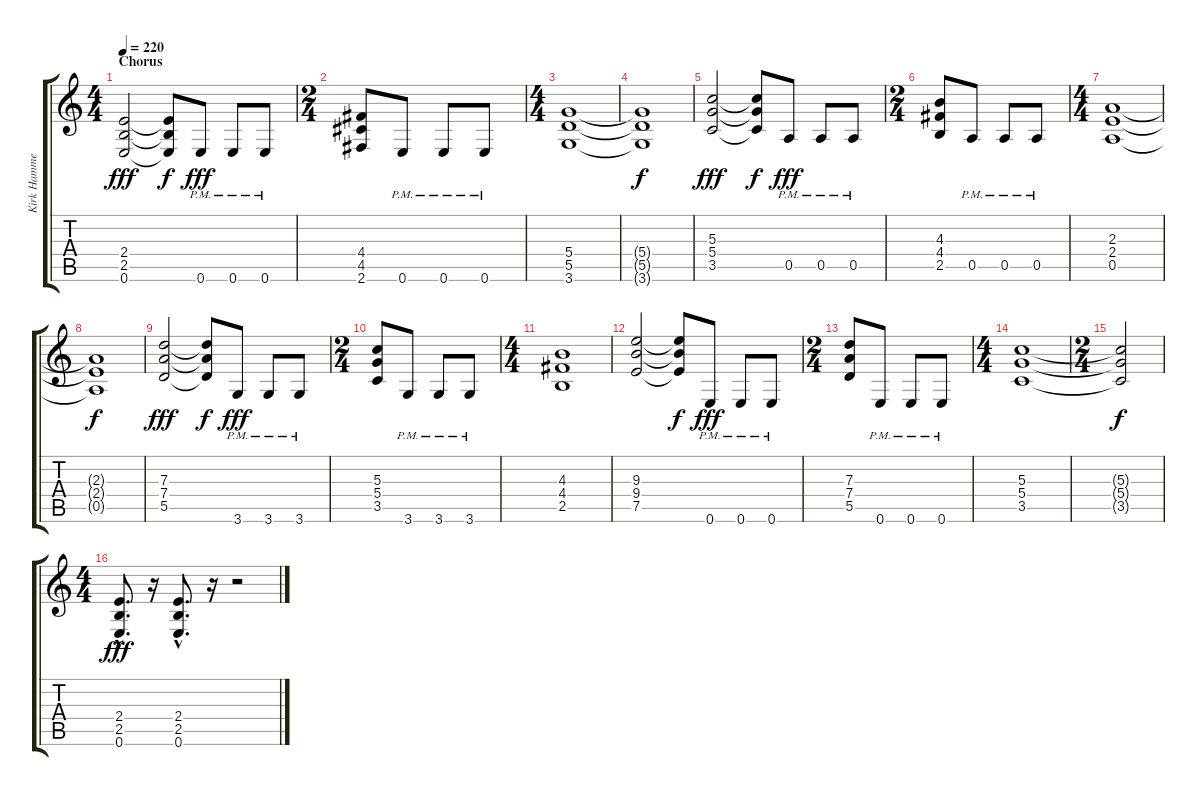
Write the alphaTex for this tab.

\track ("Kirk Hammet" "Kirk Hamme") {instrument distortionguitar}
\staff {score tabs}
\tuning (E4 B3 G3 D3 A2 E2) {hide}
\ts (4 4)
\section ("" "Chorus")
\tempo 220
\clef g2
\ks c
(2.4 2.5 0.6).2{dy fff} (2.4{t} 2.5{t} 0.6{t}).8{dy f} 0.6{pm}.8{dy fff} 0.6{pm}.8 0.6{pm}.8 |
\ts (2 4)
(4.4 4.5 2.6).8 0.6{pm}.8 0.6{pm}.8 0.6{pm}.8 |
\ts (4 4)
(5.4 5.5 3.6).1 |
(5.4{t} 5.5{t} 3.6{t}).1{dy f} |
(5.3 5.4 3.5).2{dy fff} (5.3{t} 5.4{t} 3.5{t}).8{dy f} 0.5{pm}.8{dy fff} 0.5{pm}.8 0.5{pm}.8 |
\ts (2 4)
(4.3 4.4 2.5).8 0.5{pm}.8 0.5{pm}.8 0.5{pm}.8 |
\ts (4 4)
(2.3 2.4 0.5).1 |
(2.3{t} 2.4{t} 0.5{t}).1{dy f} |
(7.3 7.4 5.5).2{dy fff} (7.3{t} 7.4{t} 5.5{t}).8{dy f} 3.6{pm}.8{dy fff} 3.6{pm}.8 3.6{pm}.8 |
\ts (2 4)
(5.3 5.4 3.5).8 3.6{pm}.8 3.6{pm}.8 3.6{pm}.8 |
\ts (4 4)
(4.3 4.4 2.5).1 |
(9.3 9.4 7.5).2 (9.3{t} 9.4{t} 7.5{t}).8{dy f} 0.6{pm}.8{dy fff} 0.6{pm}.8 0.6{pm}.8 |
\ts (2 4)
(7.3 7.4 5.5).8 0.6{pm}.8 0.6{pm}.8 0.6{pm}.8 |
\ts (4 4)
(5.3 5.4 3.5).1 |
\ts (2 4)
(5.3{t} 5.4{t} 3.5{t}).2{dy f} |
\ts (4 4)
(2.4{hac} 2.5{hac} 0.6{hac}).8{d dy fff} r.16 (2.4{hac} 2.5{hac} 0.6{hac}).8{d} r.16 r.2
